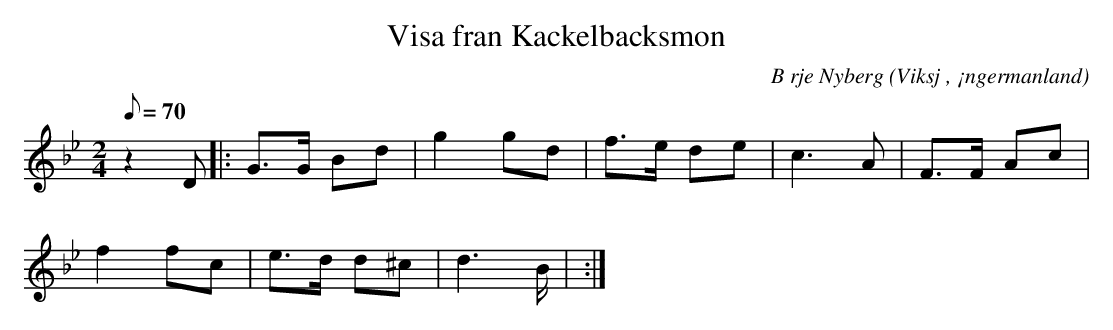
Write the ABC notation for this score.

X:1
T:Visa fran Kackelbacksmon
C:B rje Nyberg
O:Viksj , ¡ngermanland
M:2/4
L:1/8
Q:70
K:Gm
z2 D|: G>G Bd | g2 gd | f>e de | c2>A2 | F>F Ac |
f2 fc | e>d d^c | d2>B | :|
